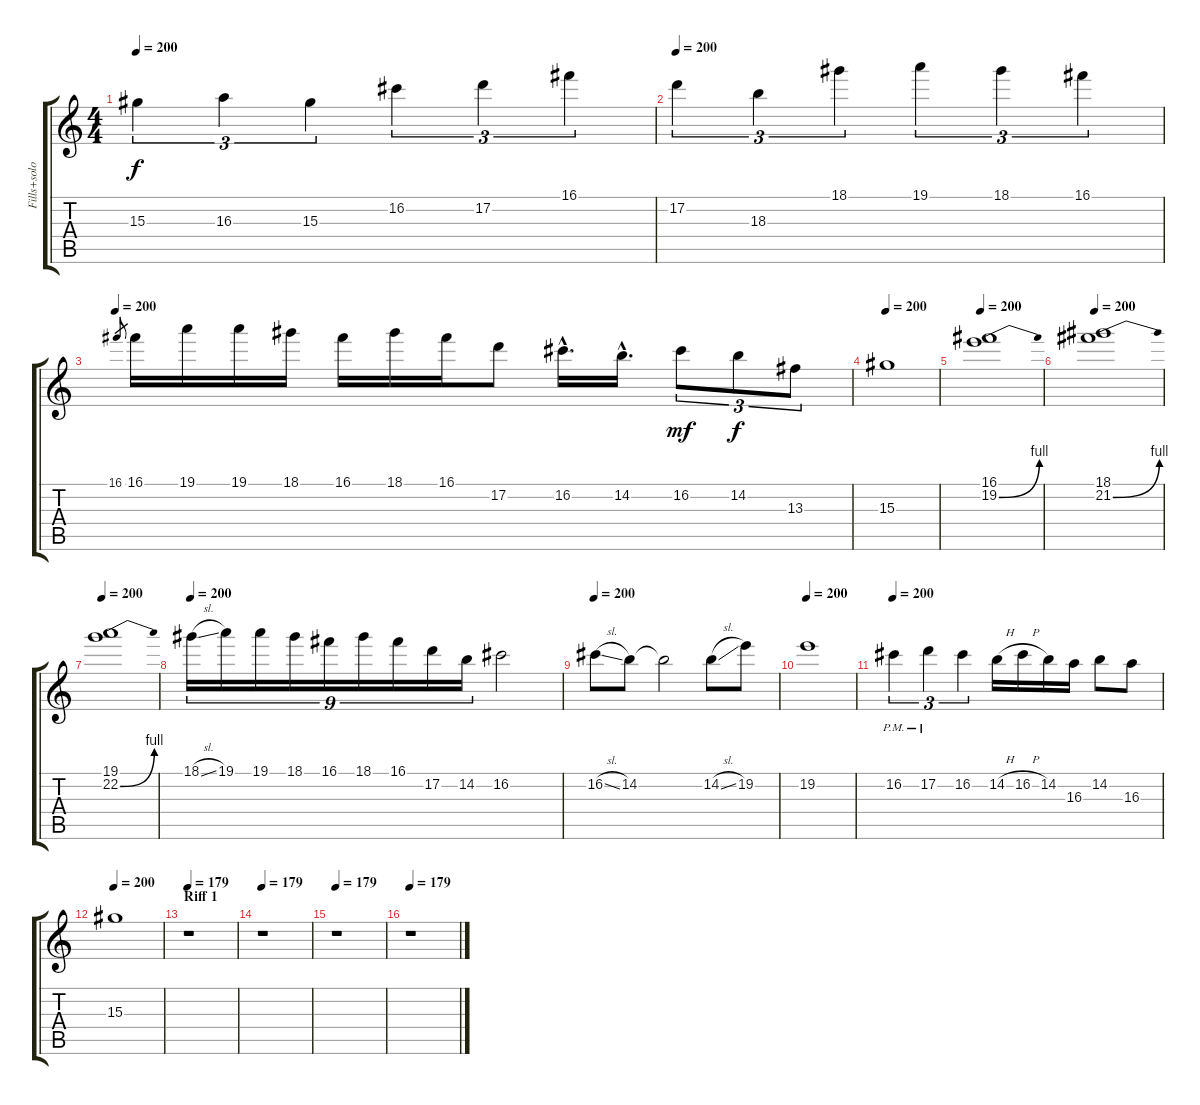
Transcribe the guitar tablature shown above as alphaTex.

\track ("Fills+solo" "Fills+solo") {instrument distortionguitar}
\staff {score tabs}
\tuning (D4 A3 F3 C3 G2 D2) {hide}
\ts (4 4)
\tempo 200
\clef g2
\ks c
15.3.4{tu (3 2) dy f} 16.3.4{tu (3 2)} 15.3.4{tu (3 2)} 16.2.4{tu (3 2)} 17.2.4{tu (3 2)} 16.1.4{tu (3 2)} |
\tempo 200
17.2.4{tu (3 2)} 18.3.4{tu (3 2)} 18.1.4{tu (3 2)} 19.1.4{tu (3 2)} 18.1.4{tu (3 2)} 16.1.4{tu (3 2)} |
\tempo 200
16.1.8{gr} 16.1.16 19.1.16 19.1.16 18.1.16 16.1.16 18.1.16 16.1.16 17.2.8 16.2{hac}.16{d} 14.2{hac}.16{d} 16.2.8{tu (3 2) dy mf} 14.2.8{tu (3 2) dy f} 13.3.8{tu (3 2)} |
\tempo 200
15.3.1 |
\tempo 200
(16.1 19.2{be (bend 0 0 60 4)}).1 |
\tempo 200
(18.1 21.2{be (bend 0 0 60 4)}).1 |
\tempo 200
(19.1 22.2{be (bend 0 0 60 4)}).1 |
\tempo 200
18.1{sl}.16{tu (9 8)} 19.1.16{tu (9 8)} 19.1.16{tu (9 8)} 18.1.16{tu (9 8)} 16.1.16{tu (9 8)} 18.1.16{tu (9 8)} 16.1.16{tu (9 8)} 17.2.16{tu (9 8)} 14.2.16{tu (9 8)} 16.2.2 |
\tempo 200
16.2{sl}.8 14.2.8 14.2{t}.2 14.2{sl}.8 19.2.8 |
\tempo 200
19.2.1 |
\tempo 200
16.2{pm}.4{tu (3 2)} 17.2{pm}.4{tu (3 2)} 16.2.4{tu (3 2)} 14.2{h}.16 16.2{h}.16 14.2.16 16.3.16 14.2.8 16.3.8 |
\tempo 200
15.3.1 |
\section ("" "Riff 1")
\tempo 179
r.1 |
\tempo 179
r.1 |
\tempo 179
r.1 |
\tempo 179
r.1
